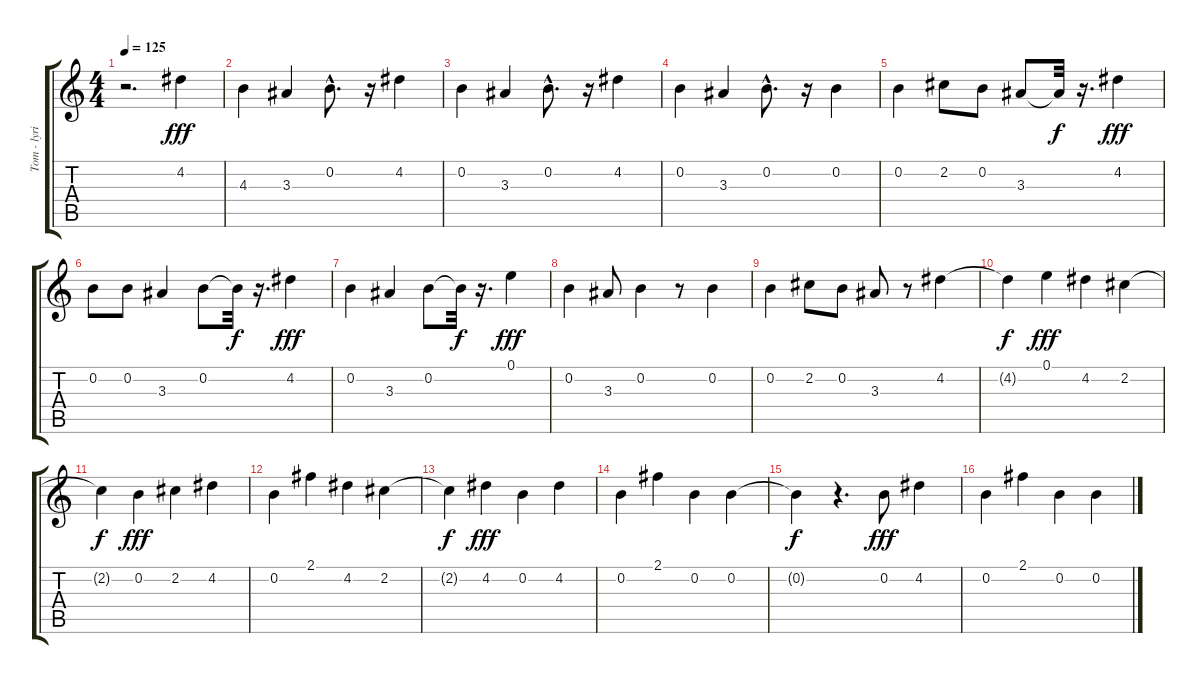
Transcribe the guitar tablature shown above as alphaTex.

\track ("Tom - lyrics" "Tom - lyri") {instrument distortionguitar}
\staff {score tabs}
\tuning (E4 B3 G3 D3 A2 E2) {hide}
\ts (4 4)
\tempo 125
\clef g2
\ks c
r.2{d dy fff} 4.2.4 |
4.3.4 3.3.4 0.2{hac}.8{d} r.16 4.2.4 |
0.2.4 3.3.4 0.2{hac}.8{d} r.16 4.2.4 |
0.2.4 3.3.4 0.2{hac}.8{d} r.16 0.2.4 |
0.2.4 2.2.8 0.2.8 3.3.8 3.3{t}.32{dy f} r.16{d} 4.2.4{dy fff} |
0.2.8 0.2.8 3.3.4 0.2.8 0.2{t}.32{dy f} r.16{d} 4.2.4{dy fff} |
0.2.4 3.3.4 0.2.8 0.2{t}.32{dy f} r.16{d} 0.1.4{dy fff} |
0.2.4 3.3.8 0.2.4 r.8 0.2.4 |
0.2.4 2.2.8 0.2.8 3.3.8 r.8 4.2.4 |
4.2{t}.4{dy f} 0.1.4{dy fff} 4.2.4 2.2.4 |
2.2{t}.4{dy f} 0.2.4{dy fff} 2.2.4 4.2.4 |
0.2.4 2.1.4 4.2.4 2.2.4 |
2.2{t}.4{dy f} 4.2.4{dy fff} 0.2.4 4.2.4 |
0.2.4 2.1.4 0.2.4 0.2.4 |
0.2{t}.4{dy f} r.4{d} 0.2.8{dy fff} 4.2.4 |
0.2.4 2.1.4 0.2.4 0.2.4
